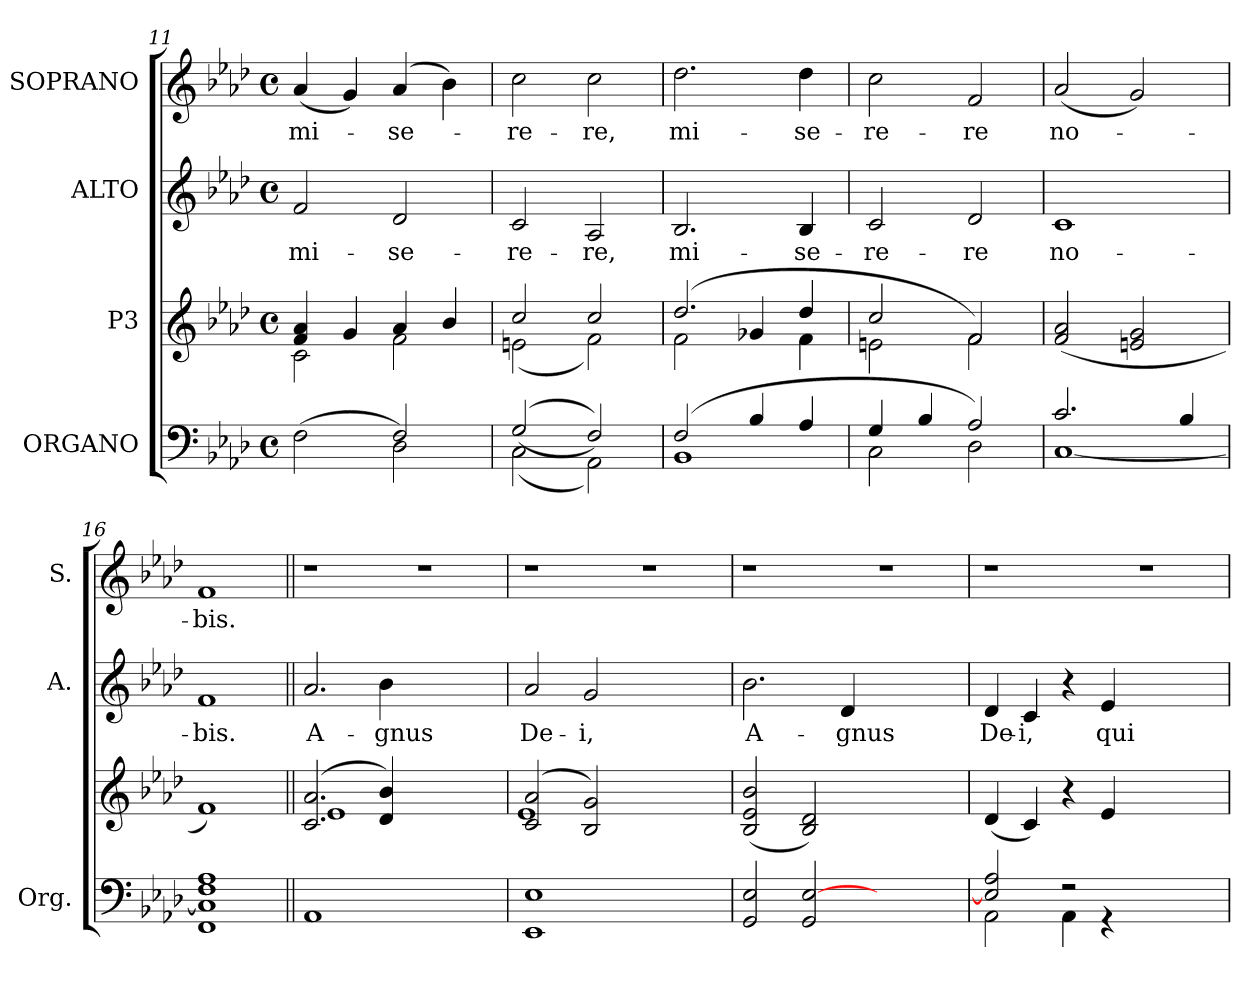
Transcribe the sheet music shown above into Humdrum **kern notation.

**kern	**kern	**kern	**text	**kern	**text
*part4	*part3	*part2	*part2	*part1	*part1
*staff4	*staff3	*staff2	*staff2	*staff1	*staff1
*I"ORGANO	*I"P3	*I"ALTO	*	*I"SOPRANO	*
*I'Org.	*	*I'A.	*	*I'S.	*
*clefF4	*clefG2	*clefG2	*	*clefG2	*
*k[b-e-a-d-]	*k[b-e-a-d-]	*k[b-e-a-d-]	*	*k[b-e-a-d-]	*
*A-:	*A-:	*A-:	*	*A-:	*
*M4/4	*M4/4	*M4/4	*	*M4/4	*
*met(c)	*met(c)	*met(c)	*	*met(c)	*
=11	=11	=11	=11	=11	=11
*^	*^	*	*	*	*
!	!	!	!	!	!LO:LY:b:color=#000000	!	!
!	!	!	!	!	!	!	!LO:LY:b:color=#000000
2ryy	(2Fi\	4fi/ 4a-i	2ci\	2fi/	mi-	(4a-i/	mi-
.	.	4gi/	.	.	.	4gi/)	.
!	!	!	!	!	!LO:LY:b:color=#000000	!	!
!	!	!	!	!	!	!	!LO:LY:b:color=#000000
2Fi/	2D-i\)	4a-i/	2fi\	2d-i/	-se-	(4a-i/	-se-
.	.	4b-i/	.	.	.	4b-i\)	.
=12	=12	=12	=12	=12	=12	=12	=12
!	!	!	!	!	!LO:LY:b:color=#000000	!	!
!	!	!	!	!	!	!	!LO:LY:b:color=#000000
((2Gi/	(2Ci\	2cci/	(2eni\	2ci/	-re-	2cci\	-re-
!	!	!	!	!	!LO:LY:b:color=#000000	!	!
!	!	!	!	!	!	!	!LO:LY:b:color=#000000
2Fi/))	2AA-i\)	2cci/	2fi\)	2A-i/	-re,	2cci\	-re,
!!LO:LB:g=z
=13	=13	=13	=13	=13	=13	=13	=13
!	!	!	!	!	!LO:LY:b:color=#000000	!	!
!	!	!	!	!	!	!	!LO:LY:b:color=#000000
(2Fi/	1BB-i	(2.dd-i/	2fi\	2.B-i/	mi-	2.dd-i\	mi-
4B-i/	.	.	4g-Xi/	.	.	.	.
!	!	!	!	!	!LO:LY:b:color=#000000	!	!
!	!	!	!	!	!	!	!LO:LY:b:color=#000000
4A-i/	.	4dd-i/	4fi\	4B-i/	-se-	4dd-i\	-se-
=14	=14	=14	=14	=14	=14	=14	=14
!	!	!	!	!	!LO:LY:b:color=#000000	!	!
!	!	!	!	!	!	!	!LO:LY:b:color=#000000
4Gi/	2Ci\	2cci/	2eni\	2ci/	-re-	2cci\	-re-
4B-i/	.	.	.	.	.	.	.
!	!	!	!	!	!LO:LY:b:color=#000000	!	!
!	!	!	!	!	!	!	!LO:LY:b:color=#000000
2A-i/)	2D-i\	2fi/)	2fi\	2d-i/	-re	2fi/	-re
*	*	*v	*v	*	*	*	*
=15	=15	=15	=15	=15	=15	=15
*	*	*^	*	*	*	*
!	!	!	!	!	!LO:LY:b:color=#000000	!	!
*	*	*v	*v	*	*	*	*
*	*	*^	*	*	*	*
!	!	!	!	!	!	!	!LO:LY:b:color=#000000
*	*	*v	*v	*	*	*	*
2.ci/	[1Ci	(2fi/ 2a-i	1ci	no-	(2a-i/	no-
.	.	2eni/ 2gi	.	.	2gi/)	.
4B-i/	.	.	.	.	.	.
*v	*v	*	*	*	*	*
=16	=16	=16	=16	=16	=16
!	!	!	!LO:LY:b:color=#000000	!	!
!	!	!	!	!	!LO:LY:b:color=#000000
1FFi 1Ci] 1Fi 1A-i	1fi)	1fi	-bis.	1fi	-bis.
=17||	=17||	=17||	=17||	=17||	=17||
*	*^	*	*	*	*
!	!	!	!	!LO:LY:b:color=#000000	!	!
1AA-i	(2.ci/ 2.a-i	1e-i	2.a-i/	A-	1r	.
!	!	!	!	!LO:LY:b:color=#000000	!	!
.	4d-i/ 4b-i)	.	4b-i\	-gnus	.	.
1ryy	1ryy	1ryy	1ryy	.	1r	.
=18	=18	=18	=18	=18	=18	=18
!	!	!	!	!LO:LY:b:color=#000000	!	!
1EE-i 1E-i	(2ci/ 2a-i	1e-i	2a-i/	De-	1r	.
!	!	!	!	!LO:LY:b:color=#000000	!	!
.	2B-i/ 2gi)	.	2gi/	-i,	.	.
1ryy	1ryy	1ryy	1ryy	.	1r	.
*	*v	*v	*	*	*	*
=19	=19	=19	=19	=19	=19
*	*^	*	*	*	*
!	!	!	!	!LO:LY:b:color=#000000	!	!
*	*v	*v	*	*	*	*
2GGi/ 2E-i	(2B-i/ 2e-i 2b-i	2.b-i\	A-	1r	.
2GGi/ [2E-i	2B-i/ 2d-i)	.	.	.	.
!	!	!	!LO:LY:b:color=#000000	!	!
.	.	4d-i/	-gnus	.	.
1ryy	1ryy	1ryy	.	1r	.
=20	=20	=20	=20	=20	=20
*^	*	*	*	*	*
!	!	!	!	!LO:LY:b:color=#000000	!	!
2E-i/] 2A-i	2AA-i\	(4d-i/	4d-i/	De-	1r	.
!	!	!	!	!LO:LY:b:color=#000000	!	!
.	.	4ci/)	4ci/	-i,	.	.
2r	4AA-i\	4r	4r	.	.	.
!	!	!	!	!LO:LY:b:color=#000000	!	!
.	4r	4e-i/	4e-i/	qui	.	.
1ryy	1ryy	1ryy	1ryy	.	1r	.
*v	*v	*	*	*	*	*
=	=	=	=	=	=
*-	*-	*-	*-	*-	*-
